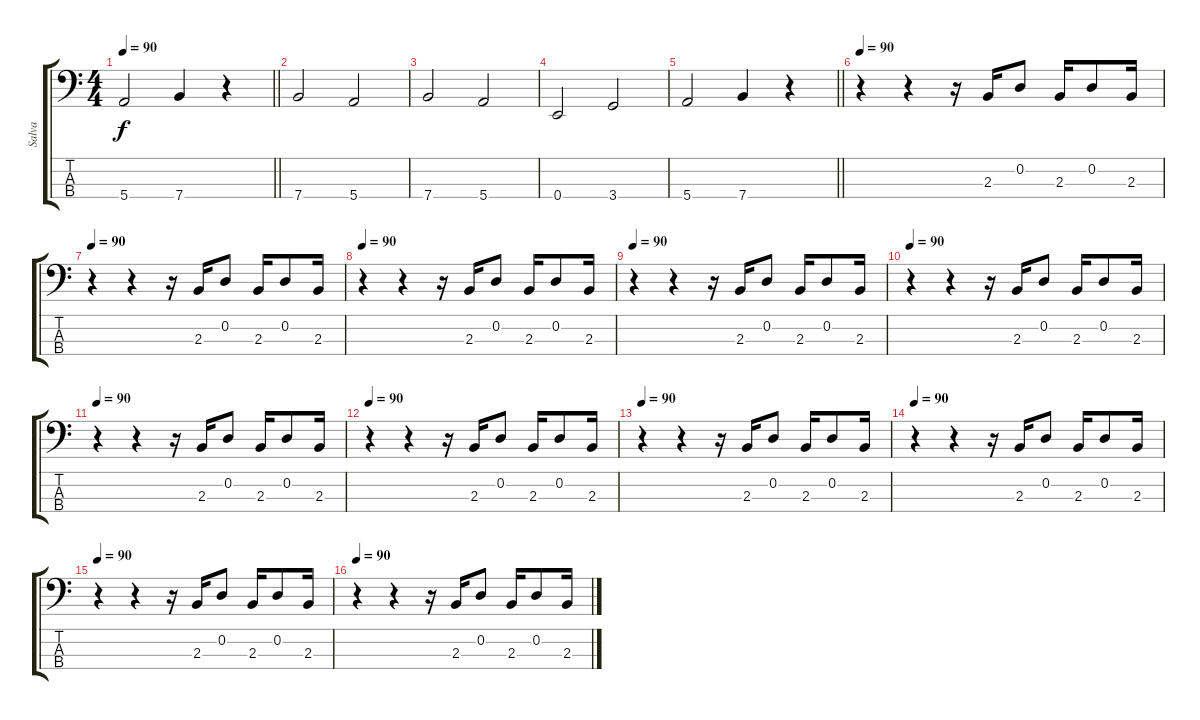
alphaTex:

\track ("Salva" "Salva") {instrument electricbassfinger}
\staff {score tabs}
\tuning (G2 D2 A1 E1) {hide}
\ts (4 4)
\tempo 90
\clef f4
\barLineRight lightlight
\ks c
5.4.2{dy f} 7.4.4 r.4 |
7.4.2 5.4.2 |
7.4.2 5.4.2 |
0.4.2 3.4.2 |
\barLineRight lightlight
5.4.2 7.4.4 r.4 |
\tempo 100
\tempo 90
r.4 r.4 r.16 2.3.16 0.2.8 2.3.16 0.2.8 2.3.16 |
\tempo 90
r.4 r.4 r.16 2.3.16 0.2.8 2.3.16 0.2.8 2.3.16 |
\tempo 90
r.4 r.4 r.16 2.3.16 0.2.8 2.3.16 0.2.8 2.3.16 |
\tempo 90
r.4 r.4 r.16 2.3.16 0.2.8 2.3.16 0.2.8 2.3.16 |
\tempo 90
r.4 r.4 r.16 2.3.16 0.2.8 2.3.16 0.2.8 2.3.16 |
\tempo 90
r.4 r.4 r.16 2.3.16 0.2.8 2.3.16 0.2.8 2.3.16 |
\tempo 90
r.4 r.4 r.16 2.3.16 0.2.8 2.3.16 0.2.8 2.3.16 |
\tempo 90
r.4 r.4 r.16 2.3.16 0.2.8 2.3.16 0.2.8 2.3.16 |
\tempo 99
\tempo 90
r.4 r.4 r.16 2.3.16 0.2.8 2.3.16 0.2.8 2.3.16 |
\tempo 90
r.4 r.4 r.16 2.3.16 0.2.8 2.3.16 0.2.8 2.3.16 |
\tempo 90
r.4 r.4 r.16 2.3.16 0.2.8 2.3.16 0.2.8 2.3.16
